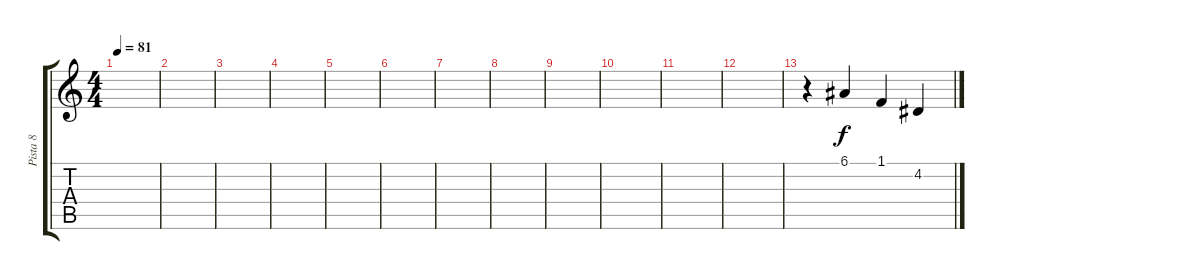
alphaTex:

\track ("Pista 8" "Pista 8") {instrument choiraahs}
\staff {score tabs}
\tuning (E4 B3 G3 D3 A2 E2) {hide}
\ts (4 4)
\tempo 81
\clef g2
\ks c
|
|
|
|
|
|
|
|
|
|
|
|
r.4 6.1.4 1.1.4 4.2.4
